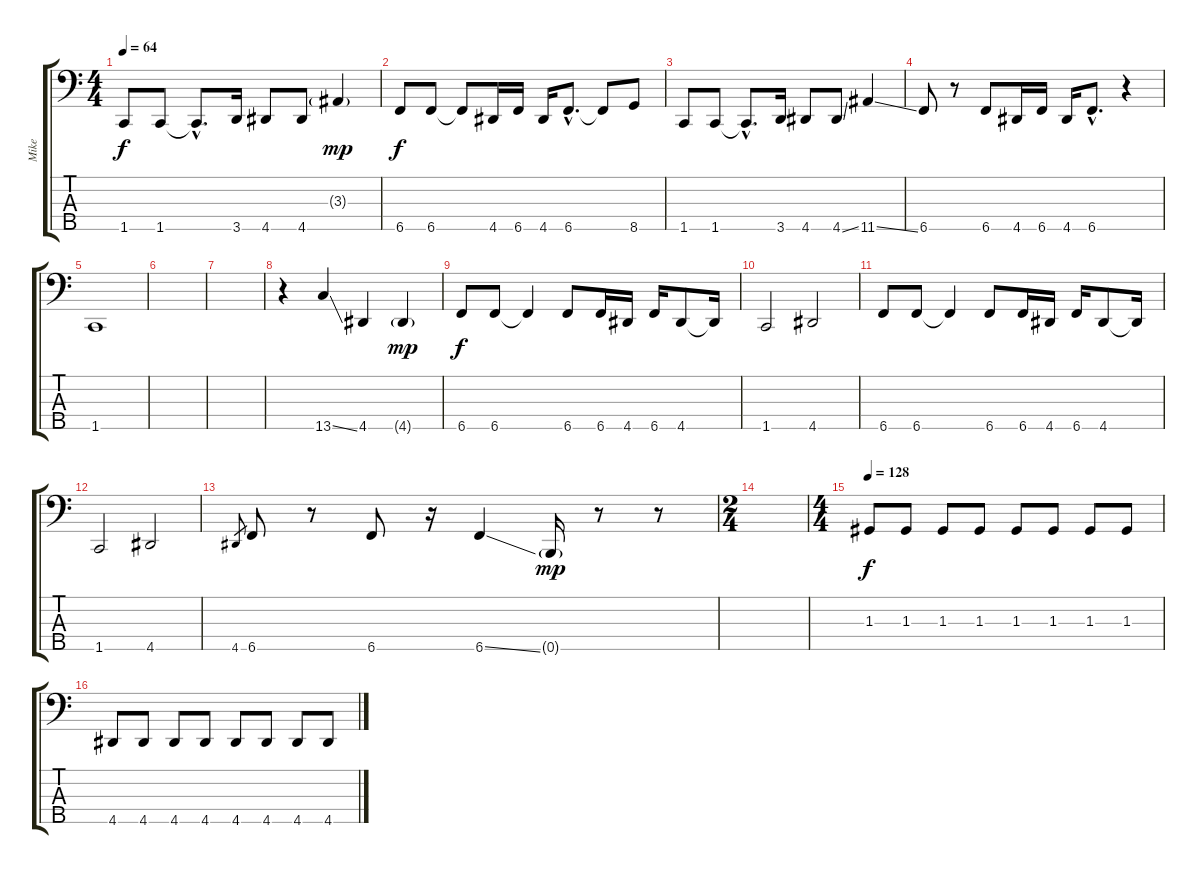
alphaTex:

\track ("Mike" "Mike") {instrument electricbassfinger}
\staff {score tabs}
\tuning (F2 C2 G1 C1 B0) {hide}
\ts (4 4)
\tempo 64
\clef f4
\ks c
1.5.8{dy f} 1.5.8 1.5{hac t}.8{d} 3.5.16 4.5.8 4.5.8 3.3{g}.4{dy mp} |
6.5.8{dy f} 6.5.8 6.5{t}.8 4.5.16 6.5.16 4.5.16 6.5{hac}.8{d} 6.5{t}.8 8.5.8 |
1.5.8 1.5.8 1.5{hac t}.8{d} 3.5.16 4.5.8 4.5{ss}.8 11.5{ss}.4 |
6.5.8 r.8 6.5.8 4.5.16 6.5.16 4.5.16 6.5{hac}.8{d} r.4 |
1.5.1 |
|
|
r.4{instrument electricbassfinger} 13.5{ss}.4 4.5.4 4.5{g}.4{dy mp} |
6.5.8{dy f} 6.5.8 6.5{t}.4 6.5.8 6.5.16 4.5.16 6.5.16 4.5.8 4.5{t}.16 |
1.5.2 4.5.2 |
6.5.8 6.5.8 6.5{t}.4 6.5.8 6.5.16 4.5.16 6.5.16 4.5.8 4.5{t}.16 |
1.5.2 4.5.2 |
4.5.8{gr} 6.5.8 r.8 6.5.8 r.16 6.5{ss}.4 0.5{g}.16{dy mp} r.8 r.8 |
\ts (2 4)
|
\ts (4 4)
\tempo 128
1.3.8{dy f instrument electricbasspick} 1.3.8 1.3.8 1.3.8 1.3.8 1.3.8 1.3.8 1.3.8 |
4.5.8 4.5.8 4.5.8 4.5.8 4.5.8 4.5.8 4.5.8 4.5.8
